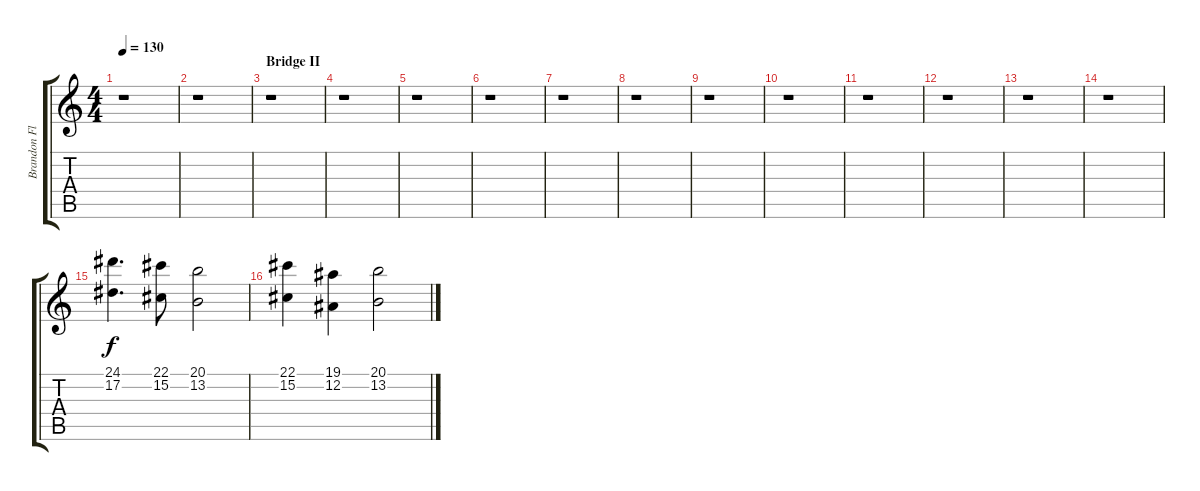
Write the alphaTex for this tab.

\track ("Brandon Flowers (Synth 2)" "Brandon Fl") {instrument electricpiano1}
\staff {score tabs}
\tuning (Eb4 Bb3 Gb3 Db3 Ab2 Eb2) {hide}
\ts (4 4)
\tempo 130
\clef g2
\ks c
r.1{dy f} |
r.1 |
\section ("" "Bridge II")
r.1 |
r.1 |
r.1 |
r.1 |
r.1 |
r.1 |
r.1 |
r.1 |
r.1 |
r.1 |
r.1 |
r.1 |
(24.1 17.2).4{d} (22.1 15.2).8 (20.1 13.2).2 |
(22.1 15.2).4 (19.1 12.2).4 (20.1 13.2).2
